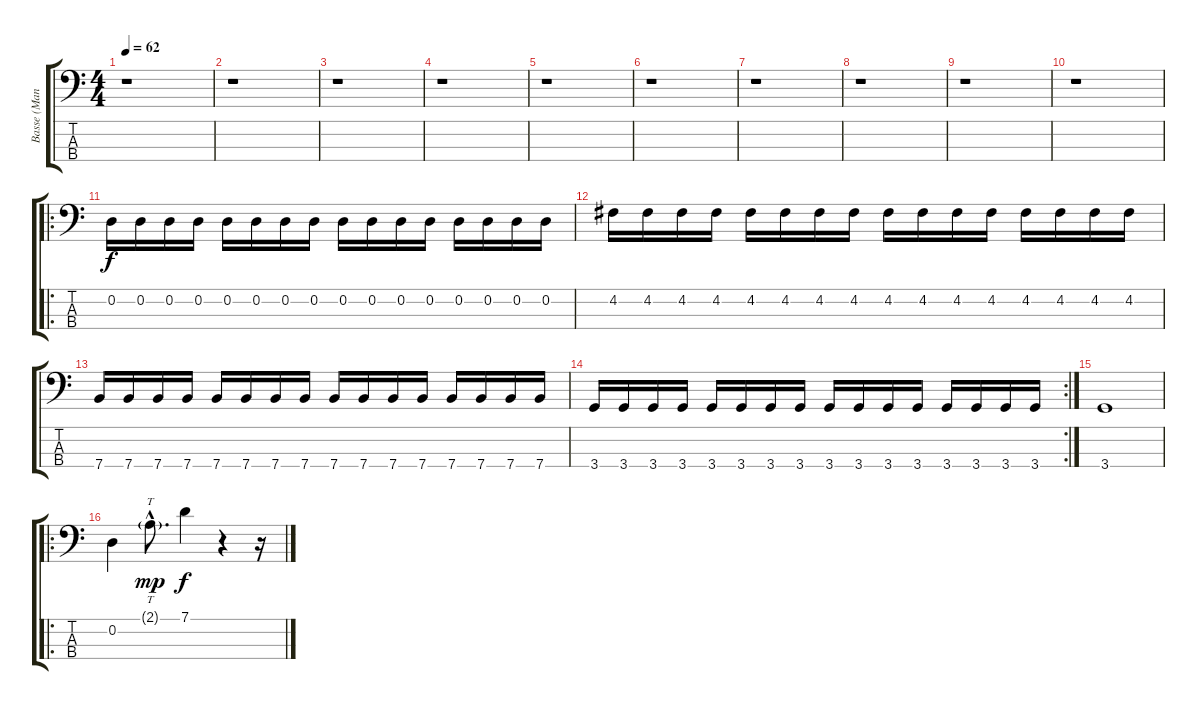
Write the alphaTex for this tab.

\track ("Basse (Manu)" "Basse (Man") {instrument electricbassfinger}
\staff {score tabs}
\tuning (G2 D2 A1 E1) {hide}
\ts (4 4)
\tempo 62
\clef f4
\ks c
r.1{dy f instrument electricbassfinger} |
r.1 |
r.1 |
r.1 |
r.1 |
r.1 |
r.1 |
r.1 |
r.1 |
r.1 |
\ro
0.2.16 0.2.16 0.2.16 0.2.16 0.2.16 0.2.16 0.2.16 0.2.16 0.2.16 0.2.16 0.2.16 0.2.16 0.2.16 0.2.16 0.2.16 0.2.16 |
4.2.16 4.2.16 4.2.16 4.2.16 4.2.16 4.2.16 4.2.16 4.2.16 4.2.16 4.2.16 4.2.16 4.2.16 4.2.16 4.2.16 4.2.16 4.2.16 |
7.4.16 7.4.16 7.4.16 7.4.16 7.4.16 7.4.16 7.4.16 7.4.16 7.4.16 7.4.16 7.4.16 7.4.16 7.4.16 7.4.16 7.4.16 7.4.16 |
\rc 2
3.4.16 3.4.16 3.4.16 3.4.16 3.4.16 3.4.16 3.4.16 3.4.16 3.4.16 3.4.16 3.4.16 3.4.16 3.4.16 3.4.16 3.4.16 3.4.16 |
3.4.1 |
\ro
0.2.4 2.1{g hac}.8{tt d dy mp} 7.1.4{dy f} r.4 r.16
